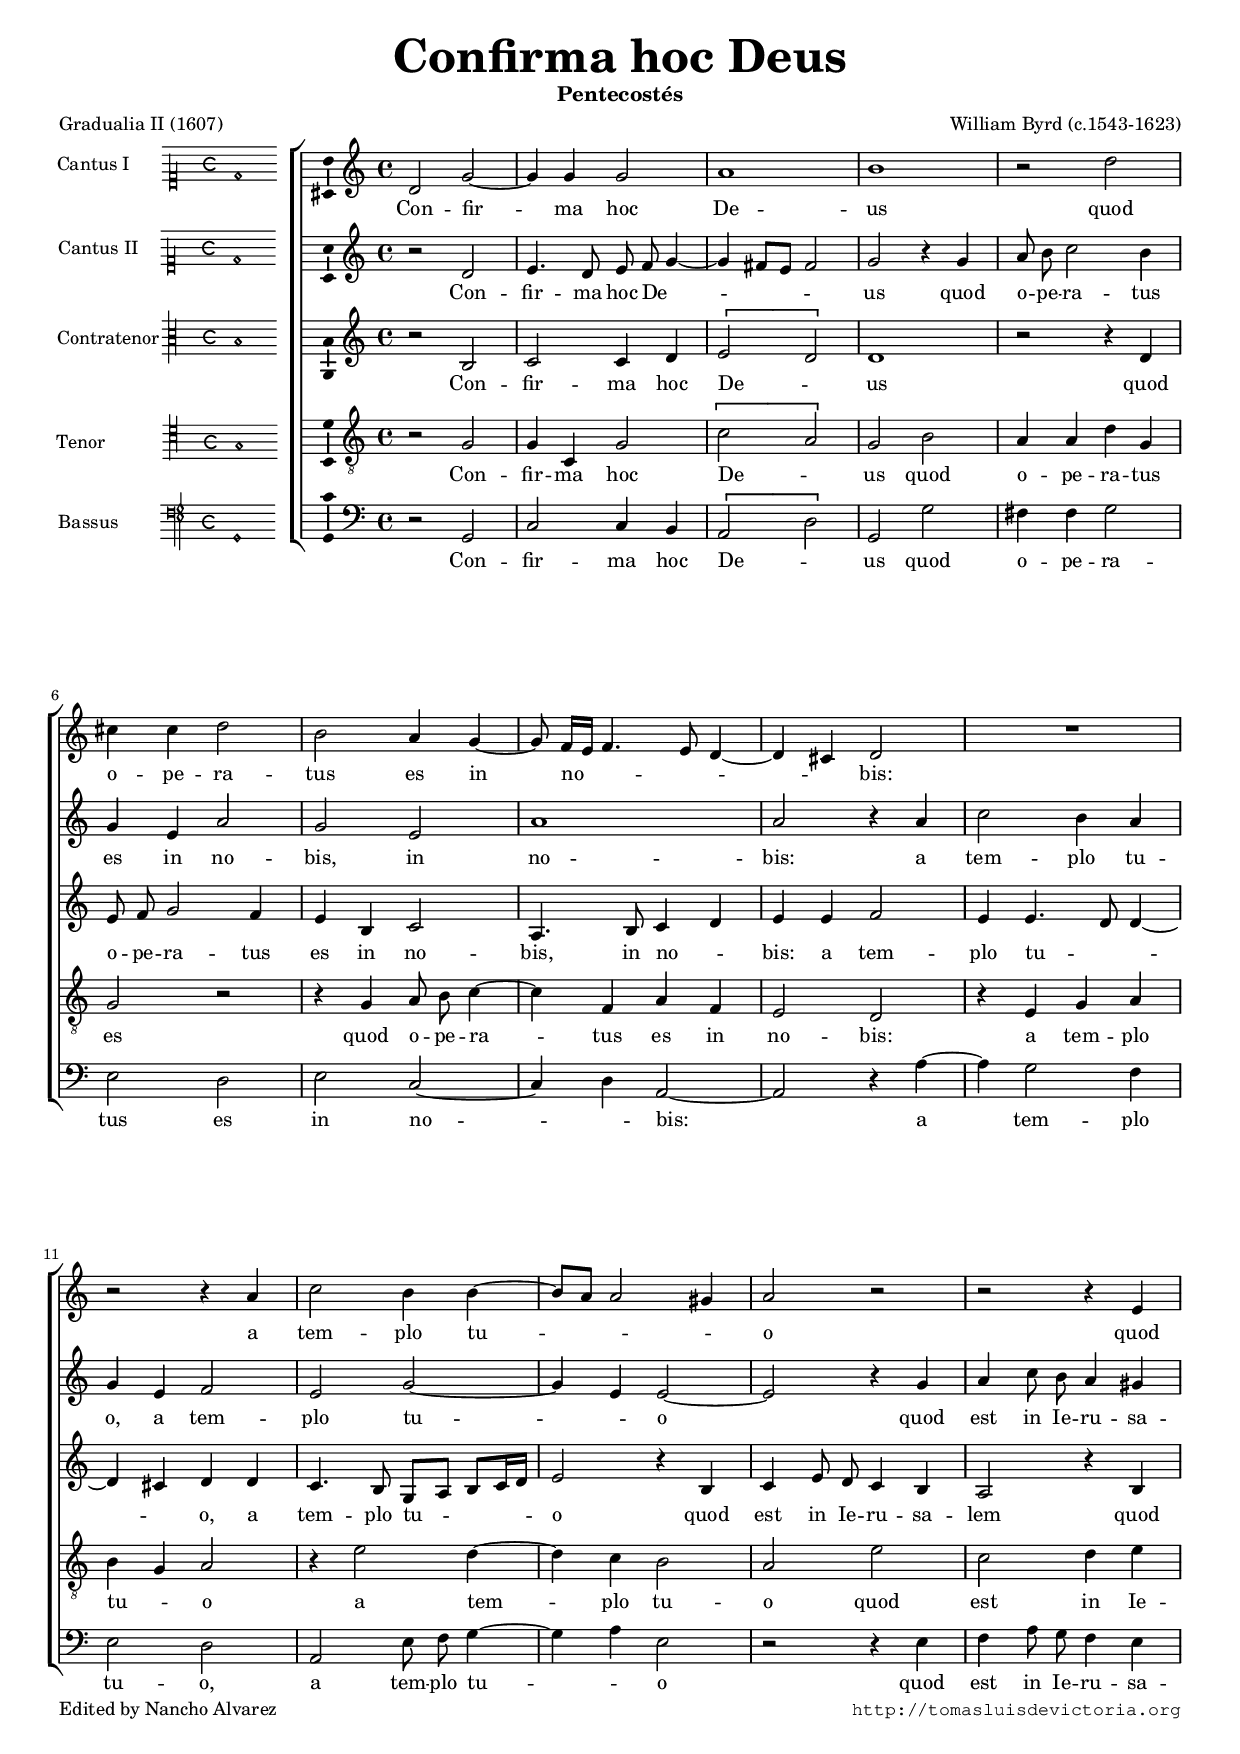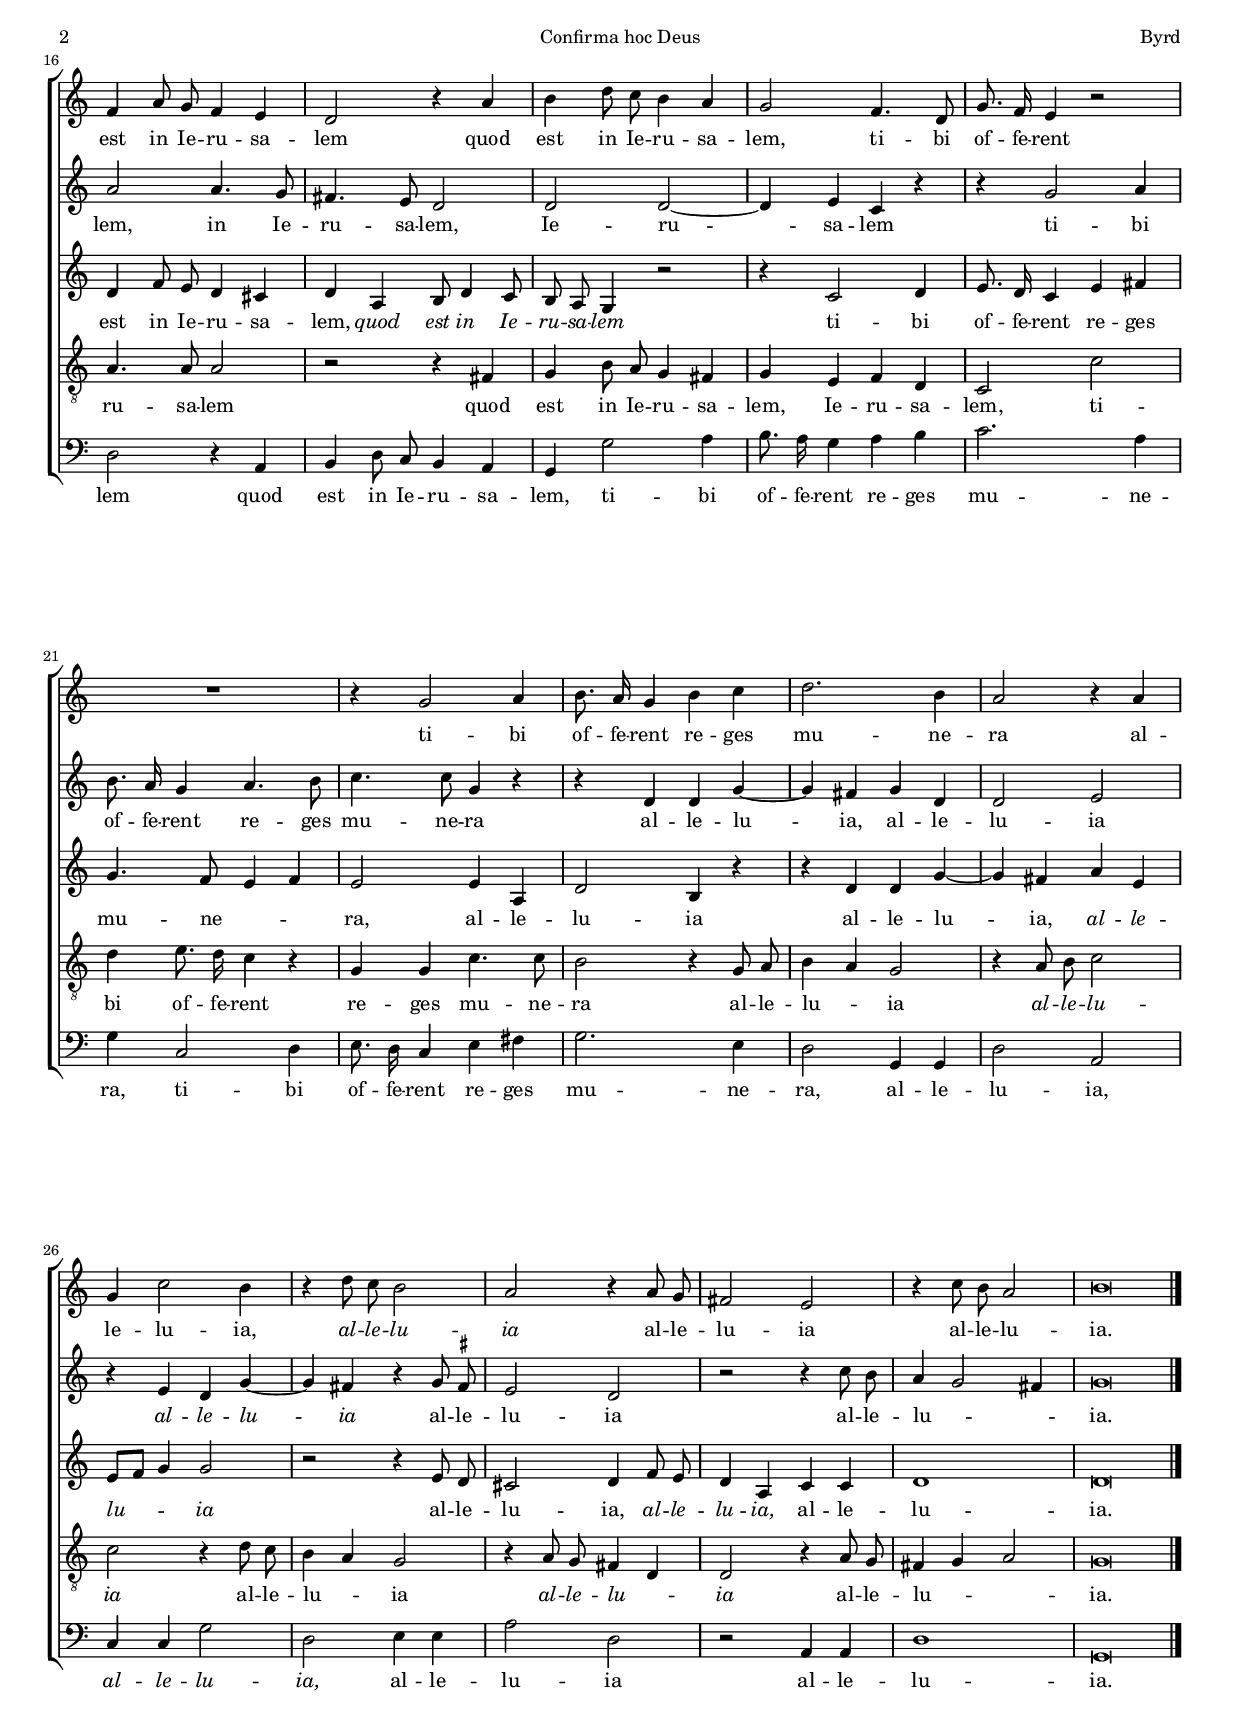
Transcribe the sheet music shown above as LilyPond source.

\version "2.11.45"

#(set-default-paper-size "a4")
#(set-global-staff-size 16)
#(ly:set-option 'point-and-click #f)

italicas=\override LyricText #'font-shape = #'italic
rectas=\override LyricText #'font-shape = #'upright
ss=\once \set suggestAccidentals = ##t
incipitwidth = 20


\header {
	title=\markup{\bigger \bigger \bigger \bigger "Confirma hoc Deus"}
	subtitle="Pentecostés"
	composer="William Byrd (c.1543-1623)"
	poet="Gradualia II (1607)"
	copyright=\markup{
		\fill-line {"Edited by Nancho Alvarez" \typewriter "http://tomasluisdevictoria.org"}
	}
	%tagline=""
}

global={\key ees \major \time 4/4 \skip 1*31 \bar "|."
}


cantus=\relative c'{
	f2 bes ~
	bes4 bes bes2
	c1
	d1
	r2 f2 
	e4 e f2
	d2 c4 bes ~
	bes8 aes16[ g] aes4. g8 f4 ~
	f e f2
	R1
	r2 r4 c'
	ees2 d4 d ~
	d8 c c2 b4 
	c2 r
	r r4 g
	aes c8 \noBeam bes aes4 g
	f2 r4 c'
	d f8 \noBeam ees d4 c
	bes2 aes4. f8
	bes8. \noBeam aes16 g4 r2 
	R1
%22
	r4 bes2 c4
	d8. \noBeam c16 bes4 d ees
	f2. d4 
	c2 r4 c
	bes ees2 d4
	r4 f8 \noBeam ees d2
	c r4 c8 \noBeam bes
	a2 g
	r4 ees'8 \noBeam d c2
	d\breve*1/2
}

cantusdos=\relative c'{
	\autoBeamOff
	r2 f 
	g4. f8 g aes bes4 ~
	bes a8[ g] a2
	bes2 r4 bes
	c8 d ees2 d4
	bes g c2
	bes2 g
	c1 
	c2 r4 c
	ees2 d4 c
	bes g aes2
	g2 bes ~
	bes4 g g2 ~
	g r4 bes
	c4 ees8 d c4 b
	c2 c4. bes8
	a4. g8 f2
	f2 f ~
	f4 g ees r
	r bes'2 c4
	d8. c16 bes4 c4. d8
	ees4. ees8 bes4 r
	r4 f f bes ~
	bes a bes f
	f2 g
	r4 g f bes ~
	bes a r bes8 \ss a!
	g2 f
	r2 r4 ees'8 d
	c4 bes2 a4
	bes\breve*1/2
}

altus=\relative c'{
	\autoBeamOff
	r2 d 
	ees ees4 f 
	\[g2 f\]
	f1
	r2 r4 f
	g8 aes bes2 aes4
	g4 d ees2
	c4. d8 ees4 f
	g g aes2
	g4 g4. f8 f4 ~
	f e f f
	ees4. d8 bes[ c] d[ ees16 f]
	g2 r4 d
	ees g8 f ees4 d
	c2 r4 d4
	f4 aes8 g f4 e
	f4 c d8 f4 ees8
	d c bes4 r2
	r4 ees2 f4 
	g8. f16 ees4 g a
	bes4. aes8 g4 aes
	g2 g4 c,
	f2 d4 r
	r f f bes ~
	bes a c g
	g8[ aes] bes4 bes2
	r2 r4 g8 f 
	e2 f4 aes8 g 
	f4 c ees ees
	f1 
	f\breve*1/2
}

tenor=\relative c'{
	\autoBeamOff
	r2 bes
	bes4 ees, bes'2
	\[ees 2 c\]
	bes d
	c4 c f bes,
	bes2 r
	r4 bes c8 d ees4 ~
	ees aes, c aes
	g2 f
	r4 g bes c 
	d bes c2
	r4 g'2 f4 ~
	f ees d2
	c g'
	ees2 f4 g
	c,4. c8 c2
	r2 r4 a4
	bes4 d8 c bes4 a
	bes g aes f
	ees2 ees'
	f4 g8. f16 ees4 r
	bes4 bes ees4. ees8
	d2 r4 bes8 c
	d4 c bes2
	r4 c8 d ees2
	ees r4 f8 ees
	d4 c bes2
	r4 c8 bes a4 f
	f2 r4 c'8 bes
	a4 bes c2
	bes\breve*1/2
}

bassus=\relative c{
	\autoBeamOff
	r2 bes 
	ees2 ees4 d
	\[c2 f\]
	bes, bes'
	a4 a bes2
	g f
	g ees ~
	ees4 f c2 ~
	c r4 c' ~
	c bes2 aes4 
	g2 f
	c g'8 aes bes4 ~
	bes c g2
	r2 r4 g4
	aes c8 bes aes4 g
	f2 r4 c
	d4 f8 ees d4 c
	bes bes'2 c4
	d8. c16 bes4 c d
	ees2. c4
	bes4 ees,2 f4
	g8. f16 ees4 g a
	bes2. g4
	f2 bes,4 bes
	f'2 c
	ees4 ees bes'2
	f g4 g
	c2 f,
	r c4 c
	f1
	bes,\breve*1/2
}


textocantus=\lyricmode{
Con -- fir -- _ ma hoc De -- us
quod o -- pe -- ra -- tus es in _ no -- _ _ _ _ _ _ bis:
a tem -- plo tu -- _ _ _ _ o
quod est in Ie -- ru -- sa -- lem
quod est in Ie -- ru -- sa -- lem,
ti -- bi of -- fe -- rent
ti -- bi of -- fe -- rent
re -- ges mu -- ne -- ra
al -- le -- lu -- ia,
\italicas
al -- le -- lu -- ia
\rectas
al -- le -- lu -- ia
al -- le -- lu -- ia.
}

textocantusdos=\lyricmode{
Con -- fir -- ma hoc De -- _ _ _ _ _ us
quod o -- pe -- ra -- tus es in no -- bis,
in no -- bis:
a tem -- plo tu -- o,
a tem -- plo tu -- _ _ o _
quod est in Ie -- ru -- sa -- lem,
in Ie -- ru -- sa -- lem,
Ie -- ru -- _ sa -- lem
ti -- bi of -- fe -- rent re -- ges
mu -- ne -- ra
al -- le -- lu -- _ ia,
al -- le -- lu -- ia
\italicas
al -- le -- lu -- _ ia
\rectas
al -- le -- lu -- ia
al -- le -- lu -- _ _ ia.
}

textoaltus=\lyricmode{
Con -- fir -- ma hoc De -- _ us
quod o -- pe -- ra -- tus es in no -- bis,
in no -- _ bis:
a tem -- plo tu -- _ _ _ _ o,
a tem -- plo tu -- _ _ _ _ o
quod est in Ie -- ru -- sa -- lem
quod est in Ie -- ru -- sa -- lem,
\italicas 
quod est in Ie -- ru -- sa -- lem
\rectas
ti -- bi of -- fe -- rent re -- ges mu -- ne -- _ _ ra,
al -- le -- lu -- ia
al -- le -- lu -- _ ia,
\italicas
al -- le -- lu -- _ _ ia
\rectas
al -- le -- lu -- ia,
\italicas
al -- le -- lu -- ia,
\rectas
al -- le -- lu -- ia.
}

textotenor=\lyricmode{
Con -- fir -- ma hoc De -- _ us
quod o -- pe -- ra -- tus es
quod o -- pe -- ra -- _ tus es in no -- bis:
a tem -- plo tu -- _ o
a tem -- _ plo tu -- o quod est in Ie -- ru -- sa -- lem
quod est in Ie -- ru -- sa -- lem,
Ie -- ru -- sa -- lem,
ti -- bi of -- fe -- rent
re -- ges mu -- ne -- ra
al -- le -- lu -- _ ia
\italicas
al -- le -- lu -- ia
\rectas
al -- le -- lu -- _ ia
\italicas
al -- le -- lu -- _ ia
\rectas
al -- le -- lu -- _ _ ia.
}

textobassus=\lyricmode{
Con -- fir -- ma hoc De -- _ us
quod o -- pe -- ra -- tus es
in no -- _ _ bis: _
a _ tem -- plo tu -- o,
a tem -- plo tu -- _ _ o
quod est in Ie -- ru -- sa -- lem
quod est in Ie -- ru -- sa -- lem,
ti -- bi of -- fe -- rent re -- ges mu -- ne -- ra,
ti -- bi of -- fe -- rent re -- ges mu -- ne -- ra,
al -- le -- lu -- ia,
\italicas
al -- le -- lu -- ia,
\rectas
al -- le -- lu -- ia
al -- le -- lu -- ia.
}




incipitcantus=\markup{
	\score{
		{ 
		\set Staff.instrumentName="Cantus I      "
		\override NoteHead   #'style = #'neomensural
		\override Rest #'style = #'neomensural
		\override Staff.TimeSignature #'style = #'neomensural
		\cadenzaOn 
		\clef "petrucci-c1"
		\key c \major
		\time 4/4
		d'1 
		} 
	\layout {
		\context {\Voice
			\remove Ligature_bracket_engraver
			\consists Mensural_ligature_engraver
		}
		line-width=\incipitwidth
		indent = 0
	}
	}
}


incipitcantusdos=\markup{
	\score{
		{ 
		\set Staff.instrumentName="Cantus II    "
		\override NoteHead   #'style = #'neomensural
		\override Rest #'style = #'neomensural
		\override Staff.TimeSignature #'style = #'neomensural
		\cadenzaOn 
		\clef "petrucci-c1"
		\key c \major
		\time 4/4
		d'1 
		} 
	\layout {
		\context {\Voice
			\remove Ligature_bracket_engraver
			\consists Mensural_ligature_engraver
		}
		line-width=\incipitwidth
		indent = 0
	}
	}
}


incipitaltus=\markup{
	\score{
		{ 
		\set Staff.instrumentName="Contratenor"
		\override NoteHead   #'style = #'neomensural 
		\override Rest #'style = #'neomensural
		\override Staff.TimeSignature #'style = #'neomensural
		\cadenzaOn 
		\clef "petrucci-c3"
		\key c \major
		\time 4/4
		b1
		} 
	\layout {
		\context {\Voice
			\remove Ligature_bracket_engraver
			\consists Mensural_ligature_engraver
		}
		line-width=\incipitwidth
		indent = 0
	}
	}
}


incipittenor=\markup{
	\score{
		{ 
		\set Staff.instrumentName="Tenor           "
		\override NoteHead   #'style = #'neomensural 
		\override Rest #'style = #'neomensural
		\override Staff.TimeSignature #'style = #'neomensural
		\cadenzaOn 
		\clef "petrucci-c4"
		\key c \major
		\time 4/4
		g1 
		} 
	\layout {
		\context {\Voice
			\remove Ligature_bracket_engraver
			\consists Mensural_ligature_engraver
		}
		line-width=\incipitwidth
		indent = 0
	}
	}
}


incipitbassus=\markup{
	\score{
		{ 
		\set Staff.instrumentName="Bassus        "
		\override NoteHead   #'style = #'neomensural 
		\override Rest #'style = #'neomensural
		\override Staff.TimeSignature #'style = #'neomensural
		\cadenzaOn 
		\clef "petrucci-f4"
		\key c \major
		\time 4/4
		g,1
		} 
	\layout {
		\context {\Voice
			\remove Ligature_bracket_engraver
			\consists Mensural_ligature_engraver
		}
		line-width=\incipitwidth
		indent = 0 
	}
	}
}





\score {\transpose c' a{
\new ChoirStaff<<

	\new Staff <<\global
	\new Voice="v1" {
		\set Staff.instrumentName=\incipitcantus
		\clef "treble"
		\cantus }
	\new Lyrics \lyricsto "v1" {\textocantus }
	>>

	
	\new Staff <<\global
	\new Voice="v5" {
		\set Staff.instrumentName=\incipitcantusdos
		\clef "treble"
		\cantusdos }
	\new Lyrics \lyricsto "v5" {\textocantusdos }
	>>

	
	\new Staff << \global
	\new Voice="v2" {
		\set Staff.instrumentName=\incipitaltus
		\clef "treble" 
		\altus}
	\new Lyrics \lyricsto "v2" {\textoaltus }
	>>

	
	\new Staff <<\global
	\new Voice="v3" {
		\set Staff.instrumentName=\incipittenor
		\clef "G_8"
		\tenor }
	\new Lyrics \lyricsto "v3" {\textotenor }
	>>
	

	\new Staff <<\global
	\new Voice="v4" {
		\set Staff.instrumentName=\incipitbassus
		\clef "bass" 
		\bassus }
	\new Lyrics \lyricsto "v4" {\textobassus}
	>>
	
>>

	}%transpose
	
\layout{ 
	\context {\Lyrics 
		\override VerticalAxisGroup #'minimum-Y-extent = #'(-0 . 0) 
		%\override LyricText #'font-size = #1.2 
		\override LyricHyphen #'minimum-distance = #0.33
	}
	\context {\Score \override BarNumber #'padding = #2 }
	\context {\Voice melismaBusyProperties = #'() }
	%\context { \RemoveEmptyStaffContext }
	\context {\Staff \consists Ambitus_engraver 
			\override LigatureBracket #'padding = #1
			\override VerticalAxisGroup #'minimum-Y-extent = #'(-3 . 4)
	}
}

%\midi {}

}


\paper{
	evenHeaderMarkup=\markup  \fill-line { \fromproperty #'page:page-number-string "Confirma hoc Deus" "Byrd" }
	oddHeaderMarkup= \markup  \fill-line { \on-the-fly #not-first-page "Byrd" \on-the-fly #not-first-page "Confirma hoc Deus" \on-the-fly #not-first-page \fromproperty #'page:page-number-string }
	system-count=6
	%line-width=19.0\cm
	ragged-last-bottom = ##f
	indent=4.1\cm
	between-system-padding = 0
	foot-separation=2\mm
	head-separation=1\mm
}
